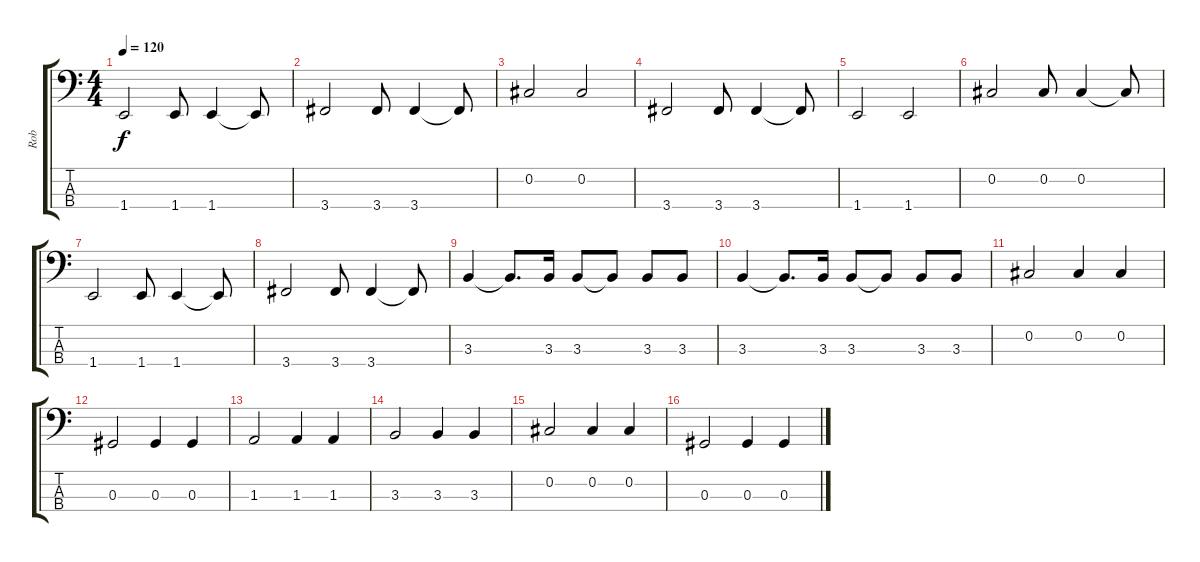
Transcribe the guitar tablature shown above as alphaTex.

\track ("Rob" "Rob") {instrument electricbassfinger}
\staff {score tabs}
\tuning (Gb2 Db2 Ab1 Eb1) {hide}
\ts (4 4)
\tempo 120
\clef f4
\ks c
1.4.2{dy f} 1.4.8 1.4.4 1.4{t}.8 |
3.4.2 3.4.8 3.4.4 3.4{t}.8 |
0.2.2 0.2.2 |
3.4.2 3.4.8 3.4.4 3.4{t}.8 |
1.4.2 1.4.2 |
0.2.2 0.2.8 0.2.4 0.2{t}.8 |
1.4.2 1.4.8 1.4.4 1.4{t}.8 |
3.4.2 3.4.8 3.4.4 3.4{t}.8 |
3.3.4 3.3{t}.8{d} 3.3.16 3.3.8 3.3{t}.8 3.3.8 3.3.8 |
3.3.4 3.3{t}.8{d} 3.3.16 3.3.8 3.3{t}.8 3.3.8 3.3.8 |
0.2.2 0.2.4 0.2.4 |
0.3.2 0.3.4 0.3.4 |
1.3.2 1.3.4 1.3.4 |
3.3.2 3.3.4 3.3.4 |
0.2.2 0.2.4 0.2.4 |
0.3.2 0.3.4 0.3.4
